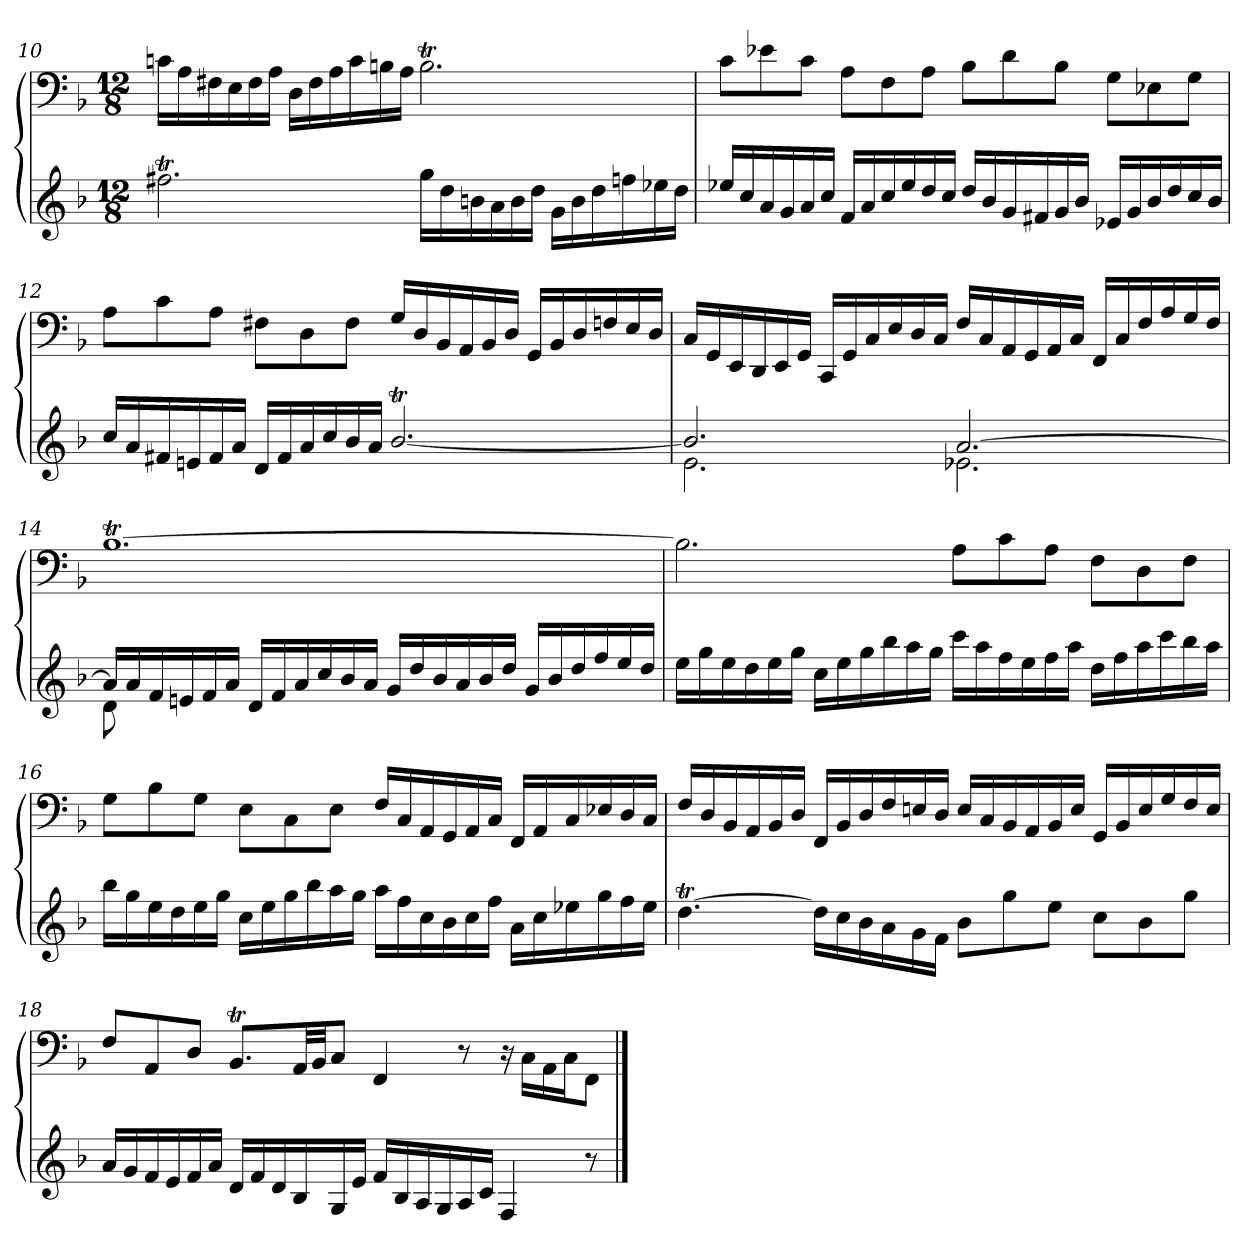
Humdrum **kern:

**kern	**kern
*part1	*part1
*staff2	*staff1
*k[b-]	*k[b-]
*F:	*F:
*M12/8	*M12/8
=10	=10
2.ff#Xt\	16cn\LL
.	16A\
.	16F#X\
.	16E\
.	16F#\
.	16A\JJ
.	16D\LL
.	16F#\
.	16A\
.	16c\
.	16Bn\
.	16A\JJ
16gg\LL	2.Bt\
16dd\	.
16bn\	.
16a\	.
16b\	.
16dd\JJ	.
16g\LL	.
16b\	.
16dd\	.
16ffn\	.
16ee-X\	.
16dd\JJ	.
=11	=11
16ee-X/LL	8c\L
16cc/	.
16a/	8e-X\
16g/	.
16a/	8c\J
16cc/JJ	.
16f/LL	8A\L
16a/	.
16cc/	8F\
16ee-/	.
16dd/	8A\J
16cc/JJ	.
16dd/LL	8B-\L
16b-/	.
16g/	8d\
16f#X/	.
16g/	8B-\J
16b-/JJ	.
16e-X/LL	8G\L
16g/	.
16b-/	8E-X\
16dd/	.
16cc/	8G\J
16b-/JJ	.
=12	=12
16cc/LL	8A\L
16a/	.
16f#X/	8c\
16en/	.
16f#/	8A\J
16a/JJ	.
16d/LL	8F#X\L
16f#/	.
16a/	8D\
16cc/	.
16b-/	8F#\J
16a/JJ	.
[2.b-T/	16G/LL
.	16D/
.	16BB-/
.	16AA/
.	16BB-/
.	16D/JJ
.	16GG/LL
.	16BB-/
.	16D/
.	16Fn/
.	16E/
.	16D/JJ
=13	=13
*^	*
2.b-/]	2.e\	16C/LL
.	.	16GG/
.	.	16EE/
.	.	16DD/
.	.	16EE/
.	.	16GG/JJ
.	.	16CC/LL
.	.	16GG/
.	.	16C/
.	.	16E/
.	.	16D/
.	.	16C/JJ
[2.a/	2.e-X\	16F/LL
.	.	16C/
.	.	16AA/
.	.	16GG/
.	.	16AA/
.	.	16C/JJ
.	.	16FF/LL
.	.	16C/
.	.	16F/
.	.	16A/
.	.	16G/
.	.	16F/JJ
=14	=14	=14
16a/LL]	8d\	[1.B-T\
16a/	.	.
16f/	8ryy	.
16en/	.	.
16f/	8ryy	.
16a/JJ	.	.
16d/LL	4ryy	.
16f/	.	.
16a/	.	.
16cc/	.	.
16b-/	8ryy	.
16a/JJ	.	.
16g/LL	2.ryy	.
16dd/	.	.
16b-/	.	.
16a/	.	.
16b-/	.	.
16dd/JJ	.	.
16g/LL	.	.
16b-/	.	.
16dd/	.	.
16ff/	.	.
16ee/	.	.
16dd/JJ	.	.
*v	*v	*
=15	=15
16ee\LL	2.B-\]
16gg\	.
16ee\	.
16dd\	.
16ee\	.
16gg\JJ	.
16cc\LL	.
16ee\	.
16gg\	.
16bb-\	.
16aa\	.
16gg\JJ	.
16ccc\LL	8A\L
16aa\	.
16ff\	8c\
16ee\	.
16ff\	8A\J
16aa\JJ	.
16dd\LL	8F\L
16ff\	.
16aa\	8D\
16ccc\	.
16bb-\	8F\J
16aa\JJ	.
=16	=16
16bb-\LL	8G\L
16gg\	.
16ee\	8B-\
16dd\	.
16ee\	8G\J
16gg\JJ	.
16cc\LL	8E\L
16ee\	.
16gg\	8C\
16bb-\	.
16aa\	8E\J
16gg\JJ	.
16aa\LL	16F/LL
16ff\	16C/
16cc\	16AA/
16b-\	16GG/
16cc\	16AA/
16ff\JJ	16C/JJ
16a\LL	16FF/LL
16cc\	16AA/
16ee-X\	16C/
16gg\	16E-X/
16ff\	16D/
16ee-\JJ	16C/JJ
=17	=17
[4.ddT\	16F/LL
.	16D/
.	16BB-/
.	16AA/
.	16BB-/
.	16D/JJ
16dd\LL]	16FF/LL
16cc\	16BB-/
16b-\	16D/
16a\	16F/
16g\	16En/
16f\JJ	16D/JJ
8b-\L	16E/LL
.	16C/
8gg\	16BB-/
.	16AA/
8ee\J	16BB-/
.	16E/JJ
8cc\L	16GG/LL
.	16BB-/
8b-\	16E/
.	16G/
8gg\J	16F/
.	16E/JJ
=18	=18
16a/LL	8F/L
16g/	.
16f/	8AA/
16e/	.
16f/	8D/J
16a/JJ	.
16d/LL	8.BB-T/L
16f/	.
16d/	.
16B-/	32AA/LL
.	32BB-/JJ
16G/	8C/J
16e/JJ	.
16f/LL	4FF/
16B-/	.
16A/	.
16G/	.
16A/	8r
16c/JJ	.
4F/	16r
.	16C\LL
.	16AA\
.	16C\J
8r	8FF\J
==	==
*-	*-
